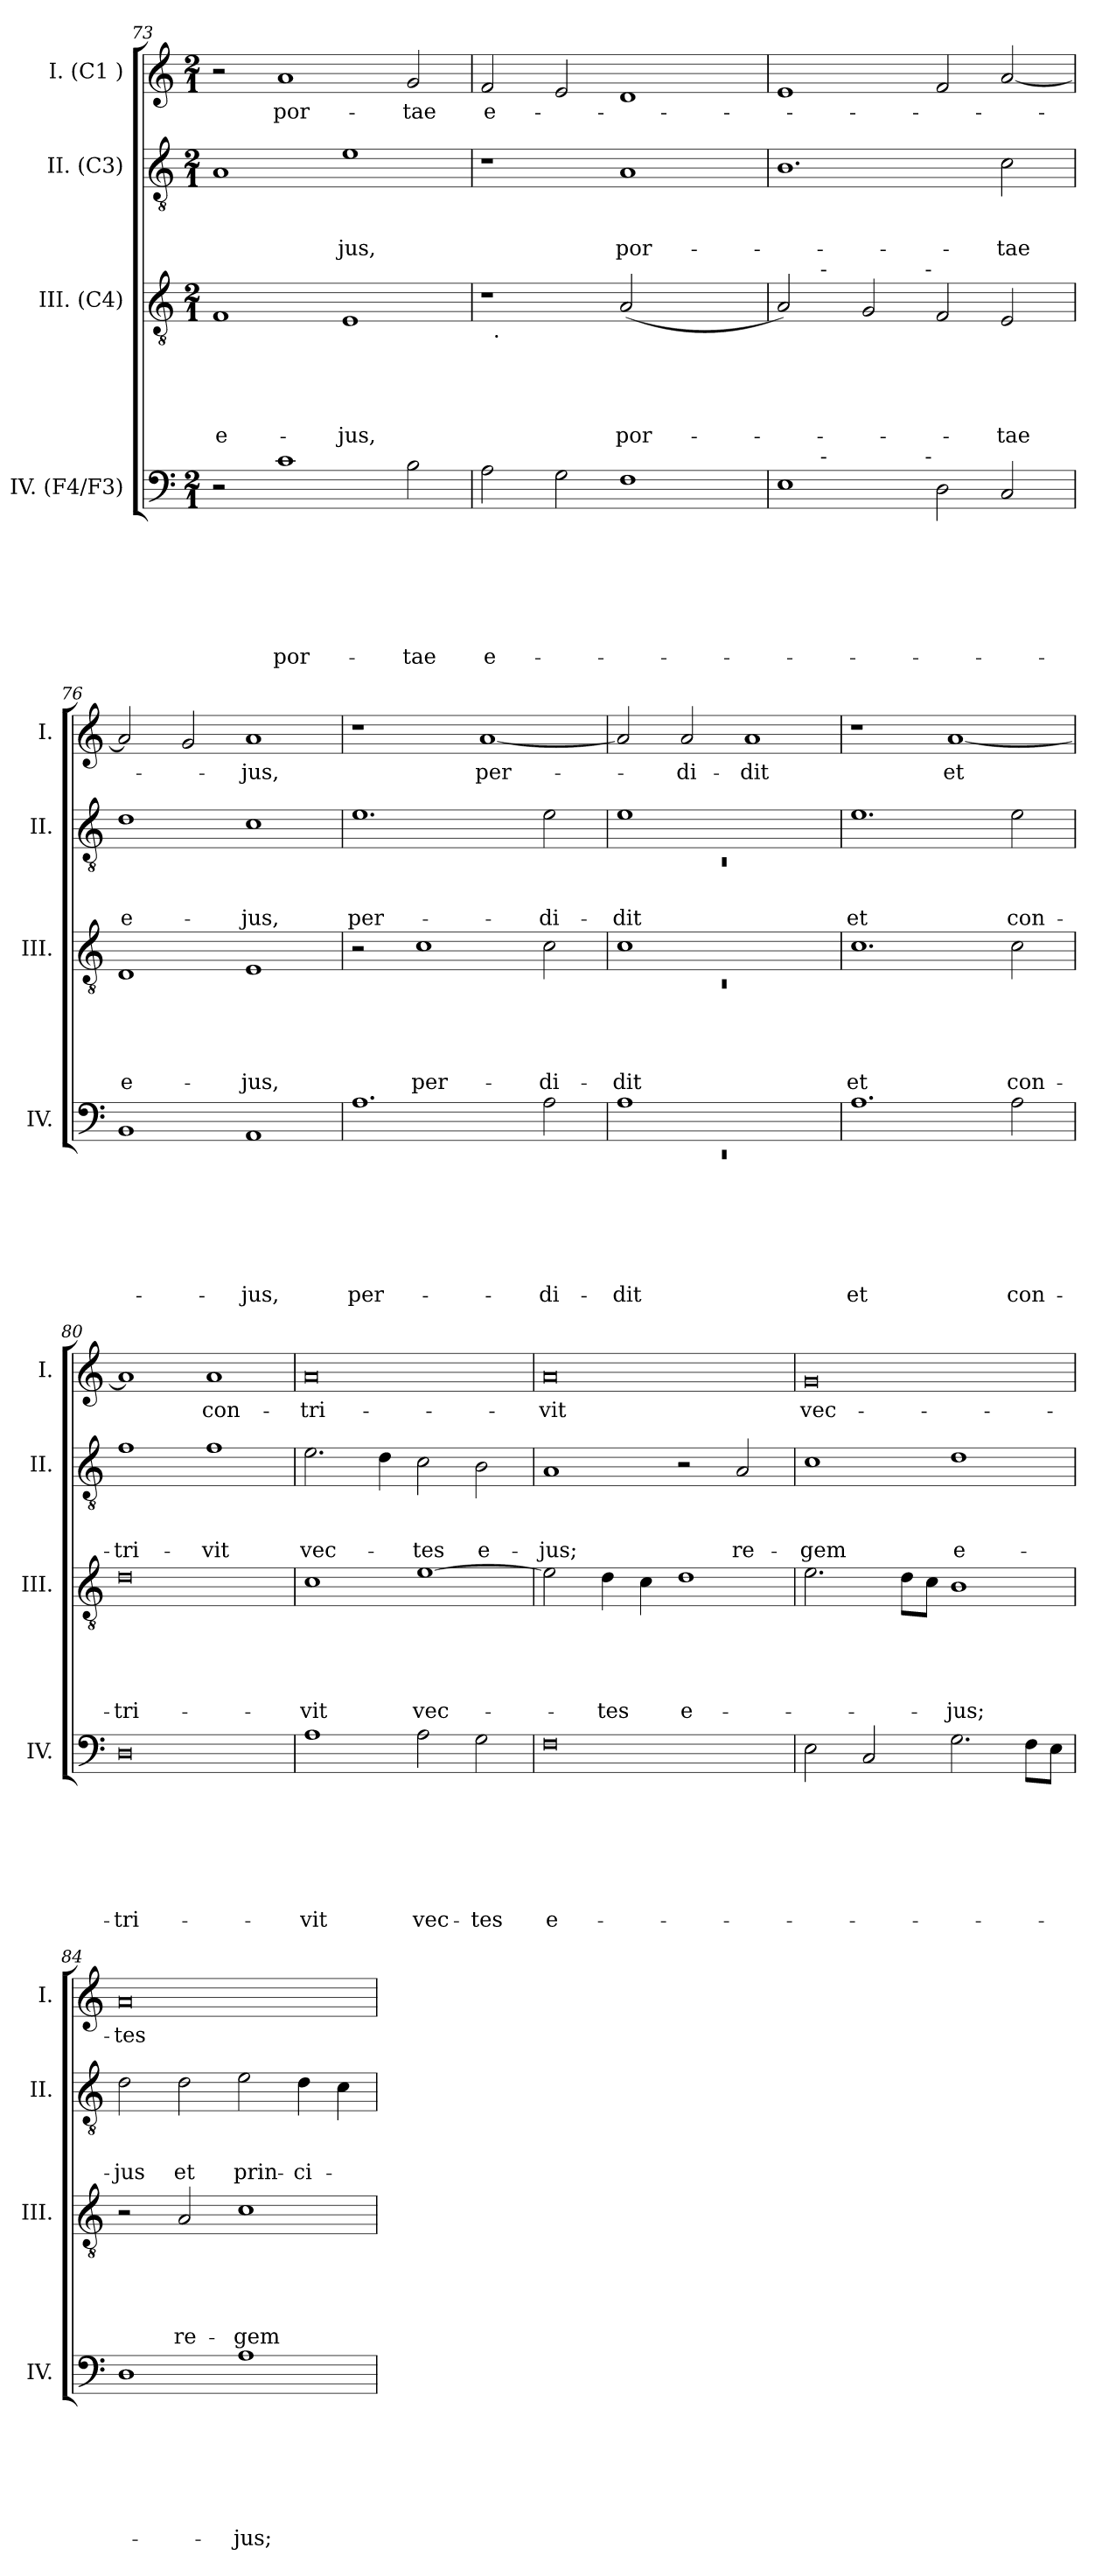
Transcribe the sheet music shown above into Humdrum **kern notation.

**kern	**text	**text	**text	**text	**text	**text	**text	**kern	**text	**text	**text	**text	**text	**kern	**text	**text	**text	**kern	**text
*part4	*part4	*part4	*part4	*part4	*part4	*part4	*part4	*part3	*part3	*part3	*part3	*part3	*part3	*part2	*part2	*part2	*part2	*part1	*part1
*staff4	*staff4	*staff4	*staff4	*staff4	*staff4	*staff4	*staff4	*staff3	*staff3	*staff3	*staff3	*staff3	*staff3	*staff2	*staff2	*staff2	*staff2	*staff1	*staff1
*I"IV. (F4/F3)	*	*	*	*	*	*	*	*I"III. (C4)	*	*	*	*	*	*I"II. (C3)	*	*	*	*I"I. (C1 )	*
*I'IV.	*	*	*	*	*	*	*	*I'III.	*	*	*	*	*	*I'II.	*	*	*	*I'I.	*
*clefF4	*	*	*	*	*	*	*	*clefGv2	*	*	*	*	*	*clefGv2	*	*	*	*clefG2	*
*k[]	*	*	*	*	*	*	*	*k[]	*	*	*	*	*	*k[]	*	*	*	*k[]	*
*C:	*	*	*	*	*	*	*	*C:	*	*	*	*	*	*C:	*	*	*	*C:	*
*M2/1	*	*	*	*	*	*	*	*M2/1	*	*	*	*	*	*M2/1	*	*	*	*M2/1	*
=73	=73	=73	=73	=73	=73	=73	=73	=73	=73	=73	=73	=73	=73	=73	=73	=73	=73	=73	=73
!	!	!	!	!	!	!	!	!	!	!	!	!	!LO:LY:b:rj	!	!	!	!	!	!
2r	.	.	.	.	.	.	.	1F	.	.	.	.	e-	1A	.	.	.	2r	.
!	!	!	!	!	!	!	!LO:LY:b	!	!	!	!	!	!	!	!	!	!	!	!LO:LY:b
1c	.	.	.	.	.	.	por-	.	.	.	.	.	.	.	.	.	.	1a	por-
!	!	!	!	!	!	!	!	!	!	!	!	!	!LO:LY:b	!	!	!	!LO:LY:b	!	!
.	.	.	.	.	.	.	.	1E	.	.	.	.	-jus,	1e	.	.	-jus,	.	.
!	!	!	!	!	!	!	!LO:LY:b	!	!	!	!	!	!	!	!	!	!	!	!LO:LY:b
2B\	.	.	.	.	.	.	-tae	.	.	.	.	.	.	.	.	.	.	2g/	-tae
=74	=74	=74	=74	=74	=74	=74	=74	=74	=74	=74	=74	=74	=74	=74	=74	=74	=74	=74	=74
!	!	!	!	!	!	!	!LO:LY:b:rj	!	!	!	!	!	!	!	!	!	!	!	!LO:LY:b:rj
*	*	*	*	*	*	*	*	*^	*	*	*	*	*	*	*	*	*	*	*
2A\	.	.	.	.	.	.	e-	1r	32ryy	.	.	.	.	.	1r	.	.	.	2f/	e-
!	!	!	!	!	!	!	!	!	!LO:TX:b:t=.	!	!	!	!	!	!	!	!	!	!	!
.	.	.	.	.	.	.	.	.	1ryy	.	.	.	.	.	.	.	.	.	.	.
2G\	.	.	.	.	.	.	.	.	.	.	.	.	.	.	.	.	.	.	2e/	.
!	!	!	!	!	!	!	!	!	!	!	!	!	!	!LO:LY:b	!	!	!	!LO:LY:b	!	!
1F	.	.	.	.	.	.	.	(<2A/	.	.	.	.	.	por-	1A	.	.	por-	1d	.
.	.	.	.	.	.	.	.	.	2ryy	.	.	.	.	.	.	.	.	.	.	.
.	.	.	.	.	.	.	.	2ryy	.	.	.	.	.	.	.	.	.	.	.	.
.	.	.	.	.	.	.	.	.	4...ryy	.	.	.	.	.	.	.	.	.	.	.
!!LO:PB:g=z
=75	=75	=75	=75	=75	=75	=75	=75	=75	=75	=75	=75	=75	=75	=75	=75	=75	=75	=75	=75	=75
*^	*	*	*	*	*	*	*	*	*^	*	*	*	*	*	*	*	*	*	*	*
*	*^	*	*	*	*	*	*	*	*	*	*	*	*	*	*	*	*	*	*	*	*	*
1E	4ryy	2ryy	.	.	.	.	.	.	.	2A/)	4ryy	2ryy	.	.	.	.	.	1.B	.	.	.	1e	.
!	!	!	!	!	!	!	!	!	!	!	!LO:TX:a:t=-	!	!	!	!	!	!	!	!	!	!	!	!
!	!LO:TX:a:t=-	!	!	!	!	!	!	!	!	!	!	!	!	!	!	!	!	!	!	!	!	!	!
.	1..ryy	.	.	.	.	.	.	.	.	.	1..ryy	.	.	.	.	.	.	.	.	.	.	.	.
.	.	4...ryy	.	.	.	.	.	.	.	2G/	.	4...ryy	.	.	.	.	.	.	.	.	.	.	.
!	!	!	!	!	!	!	!	!	!	!	!	!LO:TX:a:t=-	!	!	!	!	!	!	!	!	!	!	!
!	!	!LO:TX:a:t=-	!	!	!	!	!	!	!	!	!	!	!	!	!	!	!	!	!	!	!	!	!
.	.	1ryy	.	.	.	.	.	.	.	.	.	1ryy	.	.	.	.	.	.	.	.	.	.	.
2D\	.	.	.	.	.	.	.	.	.	2F/	.	.	.	.	.	.	.	.	.	.	.	2f/	.
!	!	!	!	!	!	!	!	!	!	!	!	!	!	!	!	!	!LO:LY:b	!	!	!	!LO:LY:b	!	!
2C/	.	.	.	.	.	.	.	.	.	2E/	.	.	.	.	.	.	-tae	2c\	.	.	-tae	[<2a/	.
.	.	32ryy	.	.	.	.	.	.	.	.	.	32ryy	.	.	.	.	.	.	.	.	.	.	.
=76	=76	=76	=76	=76	=76	=76	=76	=76	=76	=76	=76	=76	=76	=76	=76	=76	=76	=76	=76	=76	=76	=76	=76
!	!	!	!	!	!	!	!	!	!	!	!	!	!	!	!	!	!LO:LY:b:rj	!	!	!	!LO:LY:b:rj	!	!
*v	*v	*v	*	*	*	*	*	*	*	*	*	*	*	*	*	*	*	*	*	*	*	*	*
*	*	*	*	*	*	*	*	*v	*v	*v	*	*	*	*	*	*	*	*	*	*	*
1BB	.	.	.	.	.	.	.	1D	.	.	.	.	e-	1d	.	.	e-	2a/]	.
.	.	.	.	.	.	.	.	.	.	.	.	.	.	.	.	.	.	2g/	.
!	!	!	!	!	!	!	!LO:LY:b	!	!	!	!	!	!LO:LY:b	!	!	!	!LO:LY:b	!	!LO:LY:b
1AA	.	.	.	.	.	.	-jus,	1E	.	.	.	.	-jus,	1c	.	.	-jus,	1a	-jus,
=77	=77	=77	=77	=77	=77	=77	=77	=77	=77	=77	=77	=77	=77	=77	=77	=77	=77	=77	=77
!	!	!	!	!	!	!	!LO:LY:b	!	!	!	!	!	!	!	!	!	!LO:LY:b	!	!
1.A	.	.	.	.	.	.	per-	2r	.	.	.	.	.	1.e	.	.	per-	1r	.
!	!	!	!	!	!	!	!	!	!	!	!	!	!LO:LY:b	!	!	!	!	!	!
.	.	.	.	.	.	.	.	1c	.	.	.	.	per-	.	.	.	.	.	.
!	!	!	!	!	!	!	!	!	!	!	!	!	!	!	!	!	!	!	!LO:LY:b
.	.	.	.	.	.	.	.	.	.	.	.	.	.	.	.	.	.	[<1a	per-
!	!	!	!	!	!	!	!LO:LY:b	!	!	!	!	!	!LO:LY:b	!	!	!	!LO:LY:b	!	!
2A\	.	.	.	.	.	.	-di-	2c\	.	.	.	.	-di-	2e\	.	.	-di-	.	.
=78	=78	=78	=78	=78	=78	=78	=78	=78	=78	=78	=78	=78	=78	=78	=78	=78	=78	=78	=78
*^	*	*	*	*	*	*	*	*^	*	*	*	*	*	*^	*	*	*	*	*
!	!LO:N:vis=1	!	!	!	!	!	!	!LO:LY:b	!	!LO:N:vis=1	!	!	!	!	!LO:LY:b	!	!LO:N:vis=1	!	!	!LO:LY:b	!	!
1A	0rEE	.	.	.	.	.	.	-dit	1c	0rC	.	.	.	.	-dit	1e	0rC	.	.	-dit	2a/]	.
!	!	!	!	!	!	!	!	!	!	!	!	!	!	!	!	!	!	!	!	!	!	!LO:LY:b
.	.	.	.	.	.	.	.	.	.	.	.	.	.	.	.	.	.	.	.	.	2a/	-di-
!	!	!	!	!	!	!	!	!	!	!	!	!	!	!	!	!	!	!	!	!	!	!LO:LY:b
1ryy	.	.	.	.	.	.	.	.	1ryy	.	.	.	.	.	.	1ryy	.	.	.	.	1a	-dit
*v	*v	*	*	*	*	*	*	*	*	*	*	*	*	*	*	*v	*v	*	*	*	*	*
*	*	*	*	*	*	*	*	*v	*v	*	*	*	*	*	*	*	*	*	*	*
=79	=79	=79	=79	=79	=79	=79	=79	=79	=79	=79	=79	=79	=79	=79	=79	=79	=79	=79	=79
!	!	!	!	!	!	!	!LO:LY:b	!	!	!	!	!	!LO:LY:b	!	!	!	!LO:LY:b	!	!
1.A	.	.	.	.	.	.	et	1.c	.	.	.	.	et	1.e	.	.	et	1r	.
!	!	!	!	!	!	!	!	!	!	!	!	!	!	!	!	!	!	!	!LO:LY:b
.	.	.	.	.	.	.	.	.	.	.	.	.	.	.	.	.	.	[<1a	et
!	!	!	!	!	!	!	!LO:LY:b	!	!	!	!	!	!LO:LY:b	!	!	!	!LO:LY:b	!	!
2A\	.	.	.	.	.	.	con-	2c\	.	.	.	.	con-	2e\	.	.	con-	.	.
=80	=80	=80	=80	=80	=80	=80	=80	=80	=80	=80	=80	=80	=80	=80	=80	=80	=80	=80	=80
!	!	!	!	!	!	!	!LO:LY:b:rj	!	!	!	!	!	!LO:LY:b:rj	!	!	!	!LO:LY:b	!	!
0D	.	.	.	.	.	.	-tri-	0d	.	.	.	.	-tri-	1f	.	.	-tri-	1a]	.
!	!	!	!	!	!	!	!	!	!	!	!	!	!	!	!	!	!LO:LY:b	!	!LO:LY:b
.	.	.	.	.	.	.	.	.	.	.	.	.	.	1f	.	.	-vit	1a	con-
!!LO:LB:g=z
=81	=81	=81	=81	=81	=81	=81	=81	=81	=81	=81	=81	=81	=81	=81	=81	=81	=81	=81	=81
!	!	!	!	!	!	!	!LO:LY:b	!	!	!	!	!	!LO:LY:b	!	!	!	!LO:LY:b	!	!LO:LY:b:rj
1A	.	.	.	.	.	.	-vit	1c	.	.	.	.	-vit	2.e\	.	.	vec-	0a	-tri-
.	.	.	.	.	.	.	.	.	.	.	.	.	.	4d\	.	.	.	.	.
!	!	!	!	!	!	!	!LO:LY:b	!	!	!	!	!	!LO:LY:b	!	!	!	!LO:LY:b	!	!
2A\	.	.	.	.	.	.	vec-	[>1e	.	.	.	.	vec-	2c\	.	.	-tes	.	.
!	!	!	!	!	!	!	!LO:LY:b	!	!	!	!	!	!	!	!	!	!LO:LY:b	!	!
2G\	.	.	.	.	.	.	-tes	.	.	.	.	.	.	2B\	.	.	e-	.	.
=82	=82	=82	=82	=82	=82	=82	=82	=82	=82	=82	=82	=82	=82	=82	=82	=82	=82	=82	=82
!	!	!	!	!	!	!	!LO:LY:b:rj	!	!	!	!	!	!	!	!	!	!LO:LY:b	!	!LO:LY:b:rj
0F	.	.	.	.	.	.	e-	2e\]	.	.	.	.	.	1A	.	.	-jus;	0a	-vit
!	!	!	!	!	!	!	!	!	!	!	!	!	!LO:LY:b	!	!	!	!	!	!
.	.	.	.	.	.	.	.	4d\	.	.	.	.	-tes	.	.	.	.	.	.
.	.	.	.	.	.	.	.	4c\	.	.	.	.	.	.	.	.	.	.	.
!	!	!	!	!	!	!	!	!	!	!	!	!	!LO:LY:b:rj	!	!	!	!	!	!
.	.	.	.	.	.	.	.	1d	.	.	.	.	e-	2r	.	.	.	.	.
!	!	!	!	!	!	!	!	!	!	!	!	!	!	!	!	!	!LO:LY:b	!	!
.	.	.	.	.	.	.	.	.	.	.	.	.	.	2A/	.	.	re-	.	.
=83	=83	=83	=83	=83	=83	=83	=83	=83	=83	=83	=83	=83	=83	=83	=83	=83	=83	=83	=83
!	!	!	!	!	!	!	!	!	!	!	!	!	!	!	!	!	!LO:LY:b	!	!LO:LY:b:rj
2E\	.	.	.	.	.	.	.	2.e\	.	.	.	.	.	1c	.	.	-gem	0g	vec-
2C/	.	.	.	.	.	.	.	.	.	.	.	.	.	.	.	.	.	.	.
.	.	.	.	.	.	.	.	8d\L	.	.	.	.	.	.	.	.	.	.	.
.	.	.	.	.	.	.	.	8c\J	.	.	.	.	.	.	.	.	.	.	.
!	!	!	!	!	!	!	!	!	!	!	!	!	!LO:LY:b	!	!	!	!LO:LY:b:rj	!	!
2.G\	.	.	.	.	.	.	.	1B	.	.	.	.	-jus;	1d	.	.	e-	.	.
8F\L	.	.	.	.	.	.	.	.	.	.	.	.	.	.	.	.	.	.	.
8E\J	.	.	.	.	.	.	.	.	.	.	.	.	.	.	.	.	.	.	.
=84	=84	=84	=84	=84	=84	=84	=84	=84	=84	=84	=84	=84	=84	=84	=84	=84	=84	=84	=84
!	!	!	!	!	!	!	!	!	!	!	!	!	!	!	!	!	!LO:LY:b	!	!LO:LY:b:rj
1D	.	.	.	.	.	.	.	2r	.	.	.	.	.	2d\	.	.	-jus	0a	-tes
!	!	!	!	!	!	!	!	!	!	!	!	!	!LO:LY:b	!	!	!	!LO:LY:b	!	!
.	.	.	.	.	.	.	.	2A/	.	.	.	.	re-	2d\	.	.	et	.	.
!	!	!	!	!	!	!	!LO:LY:b	!	!	!	!	!	!LO:LY:b	!	!	!	!LO:LY:b	!	!
1A	.	.	.	.	.	.	-jus;	1c	.	.	.	.	-gem	2e\	.	.	prin-	.	.
!	!	!	!	!	!	!	!	!	!	!	!	!	!	!	!	!	!LO:LY:b	!	!
.	.	.	.	.	.	.	.	.	.	.	.	.	.	4d\	.	.	-ci-	.	.
.	.	.	.	.	.	.	.	.	.	.	.	.	.	4c\	.	.	.	.	.
=	=	=	=	=	=	=	=	=	=	=	=	=	=	=	=	=	=	=	=
*-	*-	*-	*-	*-	*-	*-	*-	*-	*-	*-	*-	*-	*-	*-	*-	*-	*-	*-	*-
